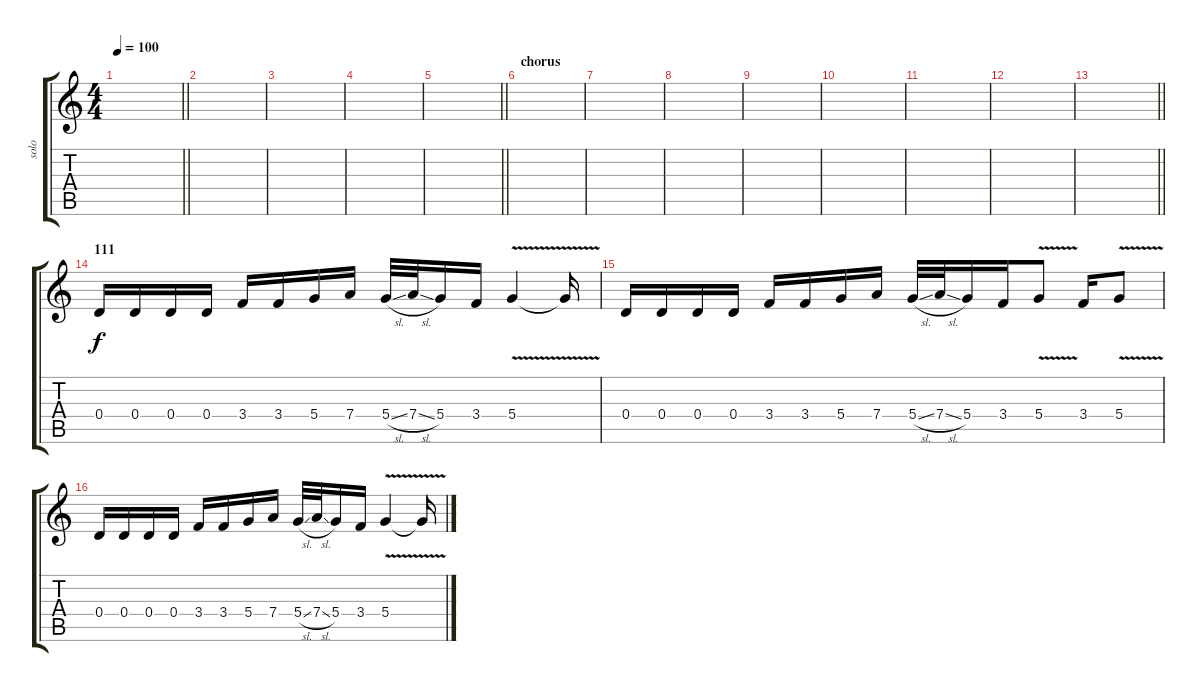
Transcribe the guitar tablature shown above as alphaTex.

\track ("solo" "solo") {instrument distortionguitar}
\staff {score tabs}
\tuning (E4 B3 G3 D3 A2 D2) {hide}
\ts (4 4)
\tempo 100
\clef g2
\barLineRight lightlight
\ks c
|
|
|
|
\barLineRight lightlight
|
\section ("" "chorus")
|
|
|
|
|
|
|
\barLineRight lightlight
|
\section ("" "111")
0.4.16 0.4.16 0.4.16 0.4.16 3.4.16 3.4.16 5.4.16 7.4.16 5.4{sl}.32 7.4{sl}.32 5.4.16 3.4.16 5.4{v}.4 5.4{t}.16 |
0.4.16 0.4.16 0.4.16 0.4.16 3.4.16 3.4.16 5.4.16 7.4.16 5.4{sl}.32 7.4{sl}.32 5.4.16 3.4.16 5.4{v}.8 3.4.16 5.4{v}.8 |
0.4.16 0.4.16 0.4.16 0.4.16 3.4.16 3.4.16 5.4.16 7.4.16 5.4{sl}.32 7.4{sl}.32 5.4.16 3.4.16 5.4{v}.4 5.4{t}.16
